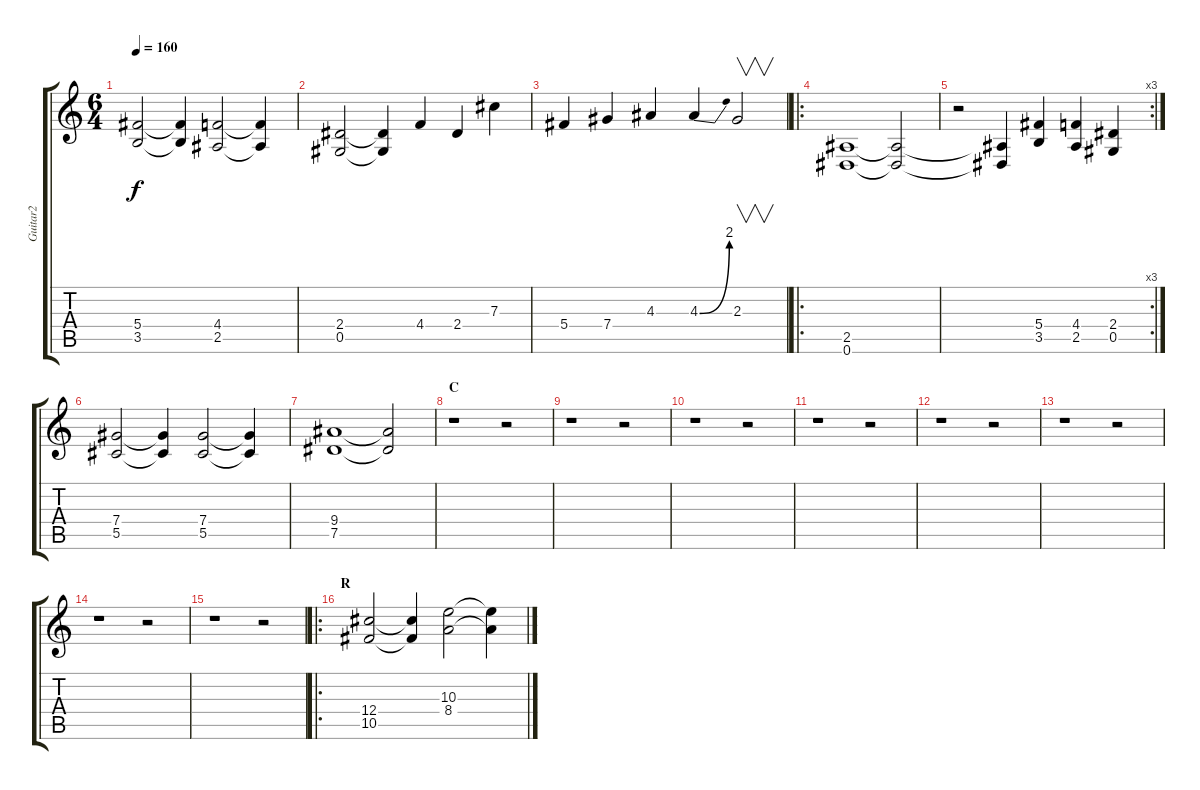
\track ("Guitar2" "Guitar2") {instrument distortionguitar}
\staff {score tabs}
\tuning (Eb4 Bb3 Gb3 Db3 Ab2 Eb2) {hide}
\ts (6 4)
\tempo 160
\clef g2
\ks c
(5.4 3.5).2{dy f volume 10} (5.4{t} 3.5{t}).4 (4.4 2.5).2 (4.4{t} 2.5{t}).4 |
(2.4 0.5).2 (2.4{t} 0.5{t}).4 4.4.4 2.4.4 7.3.4 |
5.4.4 7.4.4 4.3.4 4.3{be (bend 0 0 60 8)}.4 2.3.2{v} |
\ro
(2.5 0.6).1 (2.5{t} 0.6{t}).2 |
\rc 3
r.2 (2.5{t} 0.6{t}).4 (5.4 3.5).4 (4.4 2.5).4 (2.4 0.5).4 |
(7.4 5.5).2 (7.4{t} 5.5{t}).4 (7.4 5.5).2 (7.4{t} 5.5{t}).4 |
(9.4 7.5).1 (9.4{t} 7.5{t}).2 |
\section ("" "C")
r.1 r.2 |
r.1 r.2 |
r.1 r.2 |
r.1 r.2 |
r.1 r.2 |
r.1 r.2 |
r.1 r.2 |
r.1 r.2 |
\ro
\section ("" "R")
(12.4 10.5).2 (12.4{t} 10.5{t}).4 (10.3 8.4).2 (10.3{t} 8.4{t}).4
